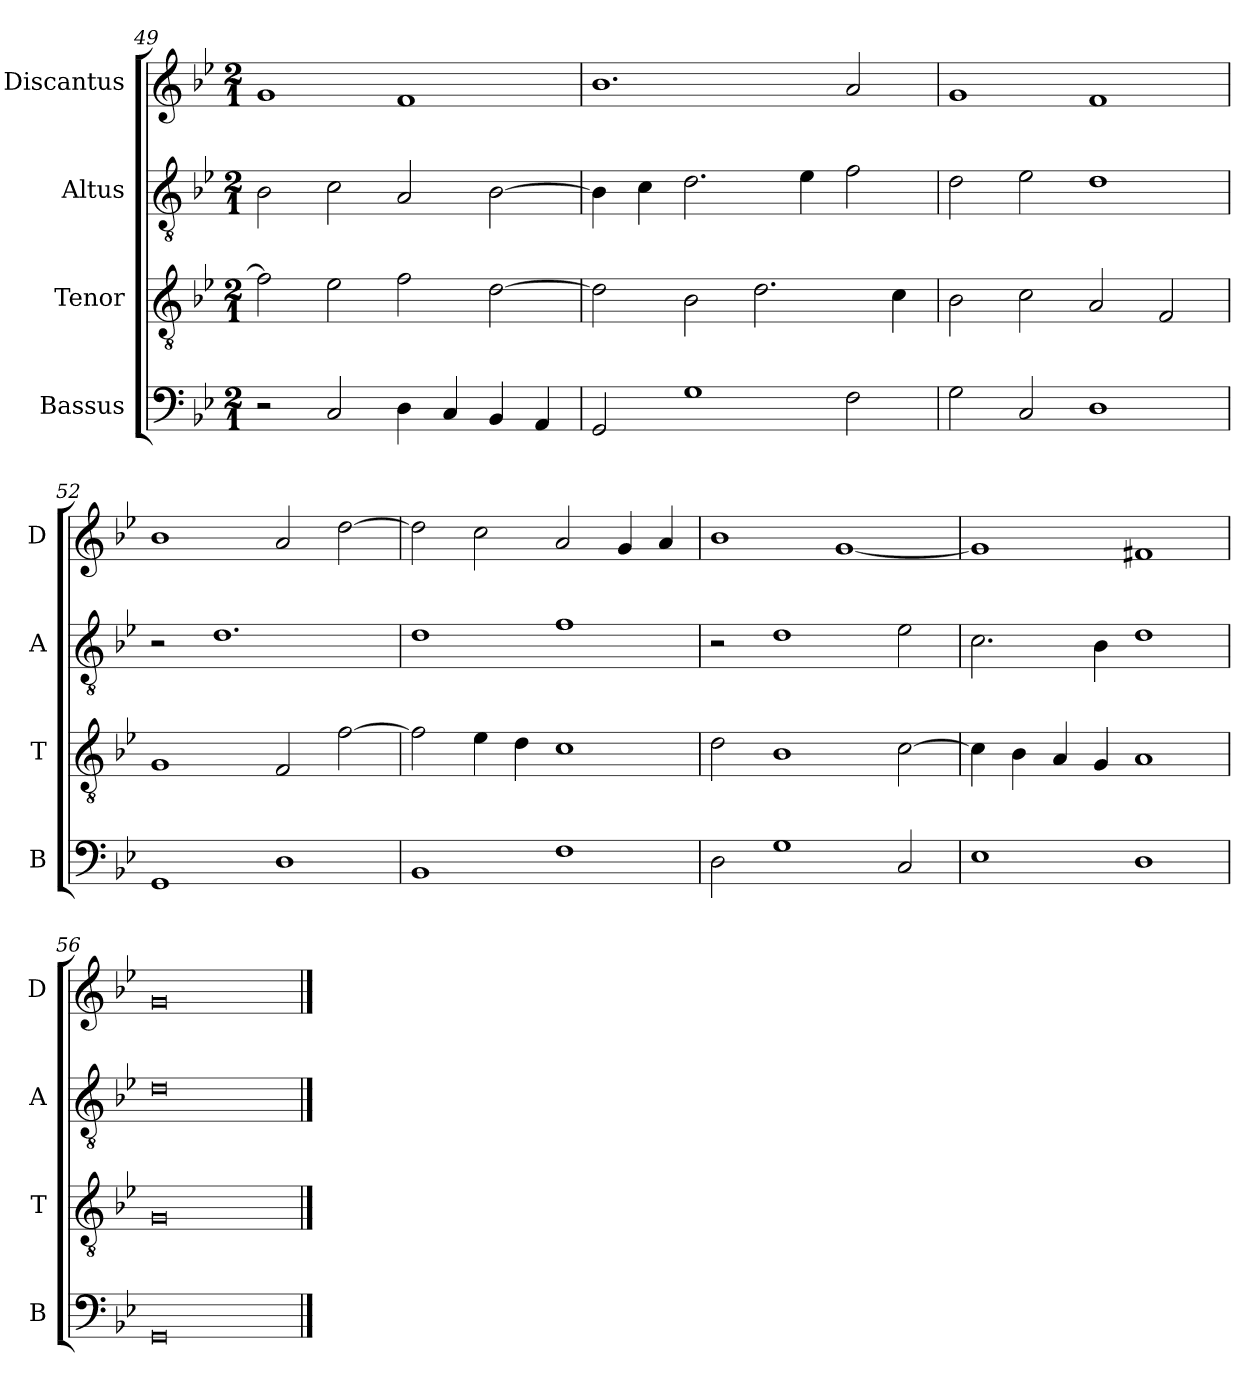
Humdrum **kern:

**kern	**kern	**kern	**kern
*part4	*part3	*part2	*part1
*staff4	*staff3	*staff2	*staff1
*I"Bassus	*I"Tenor	*I"Altus	*I"Discantus
*I'B	*I'T	*I'A	*I'D
*clefF4	*clefGv2	*clefGv2	*clefG2
*k[b-e-]	*k[b-e-]	*k[b-e-]	*k[b-e-]
*M2/1	*M2/1	*M2/1	*M2/1
=49	=49	=49	=49
2r	2f]	2B-	1g
2C	2e-	2c	.
4D	2f	2A	1f
4C	.	.	.
4BB-	[2d	[2B-	.
4AA	.	.	.
=50	=50	=50	=50
2GG	2d]	4B-]	1.b-
.	.	4c	.
1G	2B-	2.d	.
.	2.d	.	.
.	.	4e-	.
2F	.	2f	2a
.	4c	.	.
=51	=51	=51	=51
2G	2B-	2d	1g
2C	2c	2e-	.
1D	2A	1d	1f
.	2F	.	.
=52	=52	=52	=52
1GG	1G	2r	1b-
.	.	1.d	.
1D	2F	.	2a
.	[2f	.	[2dd
=53	=53	=53	=53
1BB-	2f]	1d	2dd]
.	4e-	.	2cc
.	4d	.	.
1F	1c	1f	2a
.	.	.	4g
.	.	.	4a
=54	=54	=54	=54
2D	2d	2r	1b-
1G	1B-	1d	.
.	.	.	[1g
2C	[2c	2e-	.
=55	=55	=55	=55
1E-	4c]	2.c	1g]
.	4B-	.	.
.	4A	.	.
.	4G	4B-	.
1D	1A	1d	1f#X
=56	=56	=56	=56
0GG	0G	0d	0g
==	==	==	==
*-	*-	*-	*-
